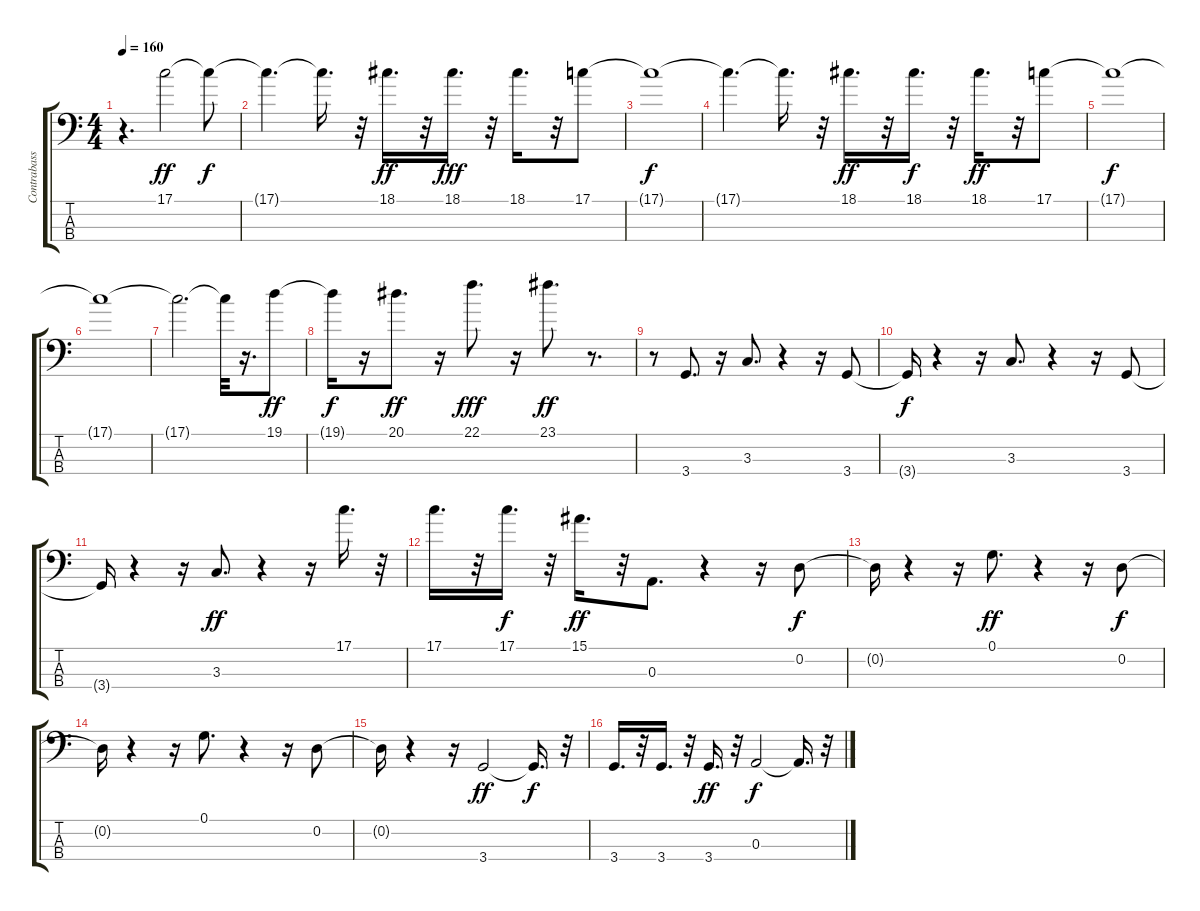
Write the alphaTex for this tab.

\track ("Contrabass" "Contrabass") {instrument contrabass}
\staff {score tabs}
\tuning (G2 D2 A1 E1) {hide}
\ts (4 4)
\tempo 160
\clef f4
\ks c
r.4{d dy f} 17.1.2{dy ff} 17.1{t}.8{dy f} |
17.1{t}.4{d} 17.1{t}.16{d} r.32 18.1.16{d dy ff} r.32 18.1.16{d dy fff} r.32 18.1.16{d} r.32 17.1.8 |
17.1{t}.1{dy f} |
17.1{t}.4{d} 17.1{t}.16{d} r.32 18.1.16{d dy ff} r.32 18.1.16{d dy f} r.32 18.1.16{d dy ff} r.32 17.1.8 |
17.1{t}.1{dy f} |
17.1{t}.1 |
17.1{t}.2{d} 17.1{t}.32 r.16{d} 19.1.8{dy ff} |
19.1{t}.16{dy f} r.16 20.1.8{d dy ff} r.16 22.1.8{d dy fff} r.16 23.1.8{d dy ff} r.8{d} |
r.8 3.4.8{d} r.16 3.3.8{d} r.4 r.16 3.4.8 |
3.4{t}.16{dy f} r.4 r.16 3.3.8{d} r.4 r.16 3.4.8 |
3.4{t}.16 r.4 r.16 3.3.8{d dy ff} r.4 r.16 17.1.16{d} r.32 |
17.1.16{d} r.32 17.1.16{d dy f} r.32 15.1.16{d dy ff} r.32 0.3.8{d} r.4 r.16 0.2.8{dy f} |
0.2{t}.16 r.4 r.16 0.1.8{d dy ff} r.4 r.16 0.2.8{dy f} |
0.2{t}.16 r.4 r.16 0.1.8{d} r.4 r.16 0.2.8 |
0.2{t}.16 r.4 r.16 3.4.2{dy ff} 3.4{t}.16{d dy f} r.32 |
3.4.16{d} r.32 3.4.16{d} r.32 3.4.16{d dy ff} r.32 0.3.2{dy f} 0.3{t}.16{d} r.32
